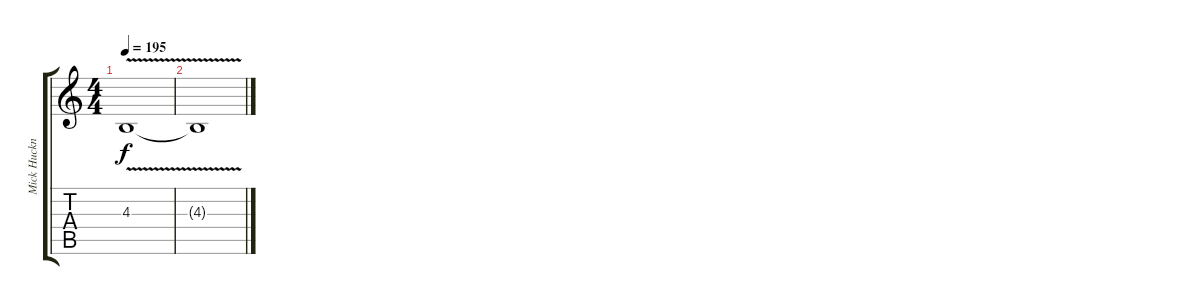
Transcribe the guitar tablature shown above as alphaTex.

\track ("Mick Hucknall (Vocal)" "Mick Huckn") {instrument acousticgrandpiano}
\staff {score tabs}
\tuning (E4 B3 G3 D3 A2 E2) {hide}
\ts (4 4)
\tempo 195
\clef g2
\ks c
4.3{v}.1{dy f} |
4.3{t}.1
